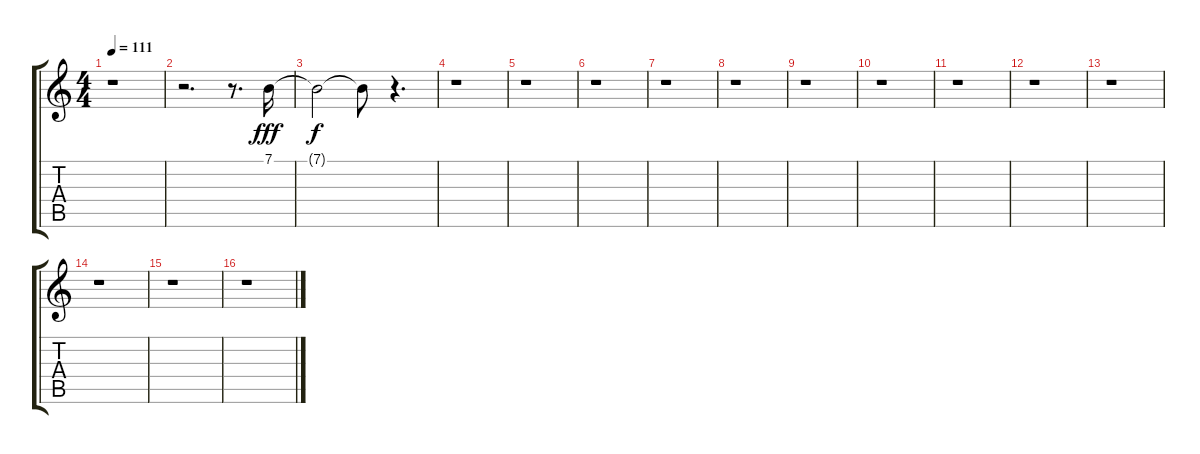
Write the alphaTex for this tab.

\track "" {instrument synthstrings1}
\staff {score tabs}
\tuning (E4 B3 G3 D3 A2 E2) {hide}
\ts (4 4)
\tempo 111
\clef g2
\ks c
r.1{dy f} |
r.2{d} r.8{d} 7.1.16{dy fff} |
7.1{t}.2{dy f} 7.1{t}.8 r.4{d} |
r.1 |
r.1 |
r.1 |
r.1 |
r.1 |
r.1 |
r.1 |
r.1 |
r.1 |
r.1 |
r.1 |
r.1 |
r.1
